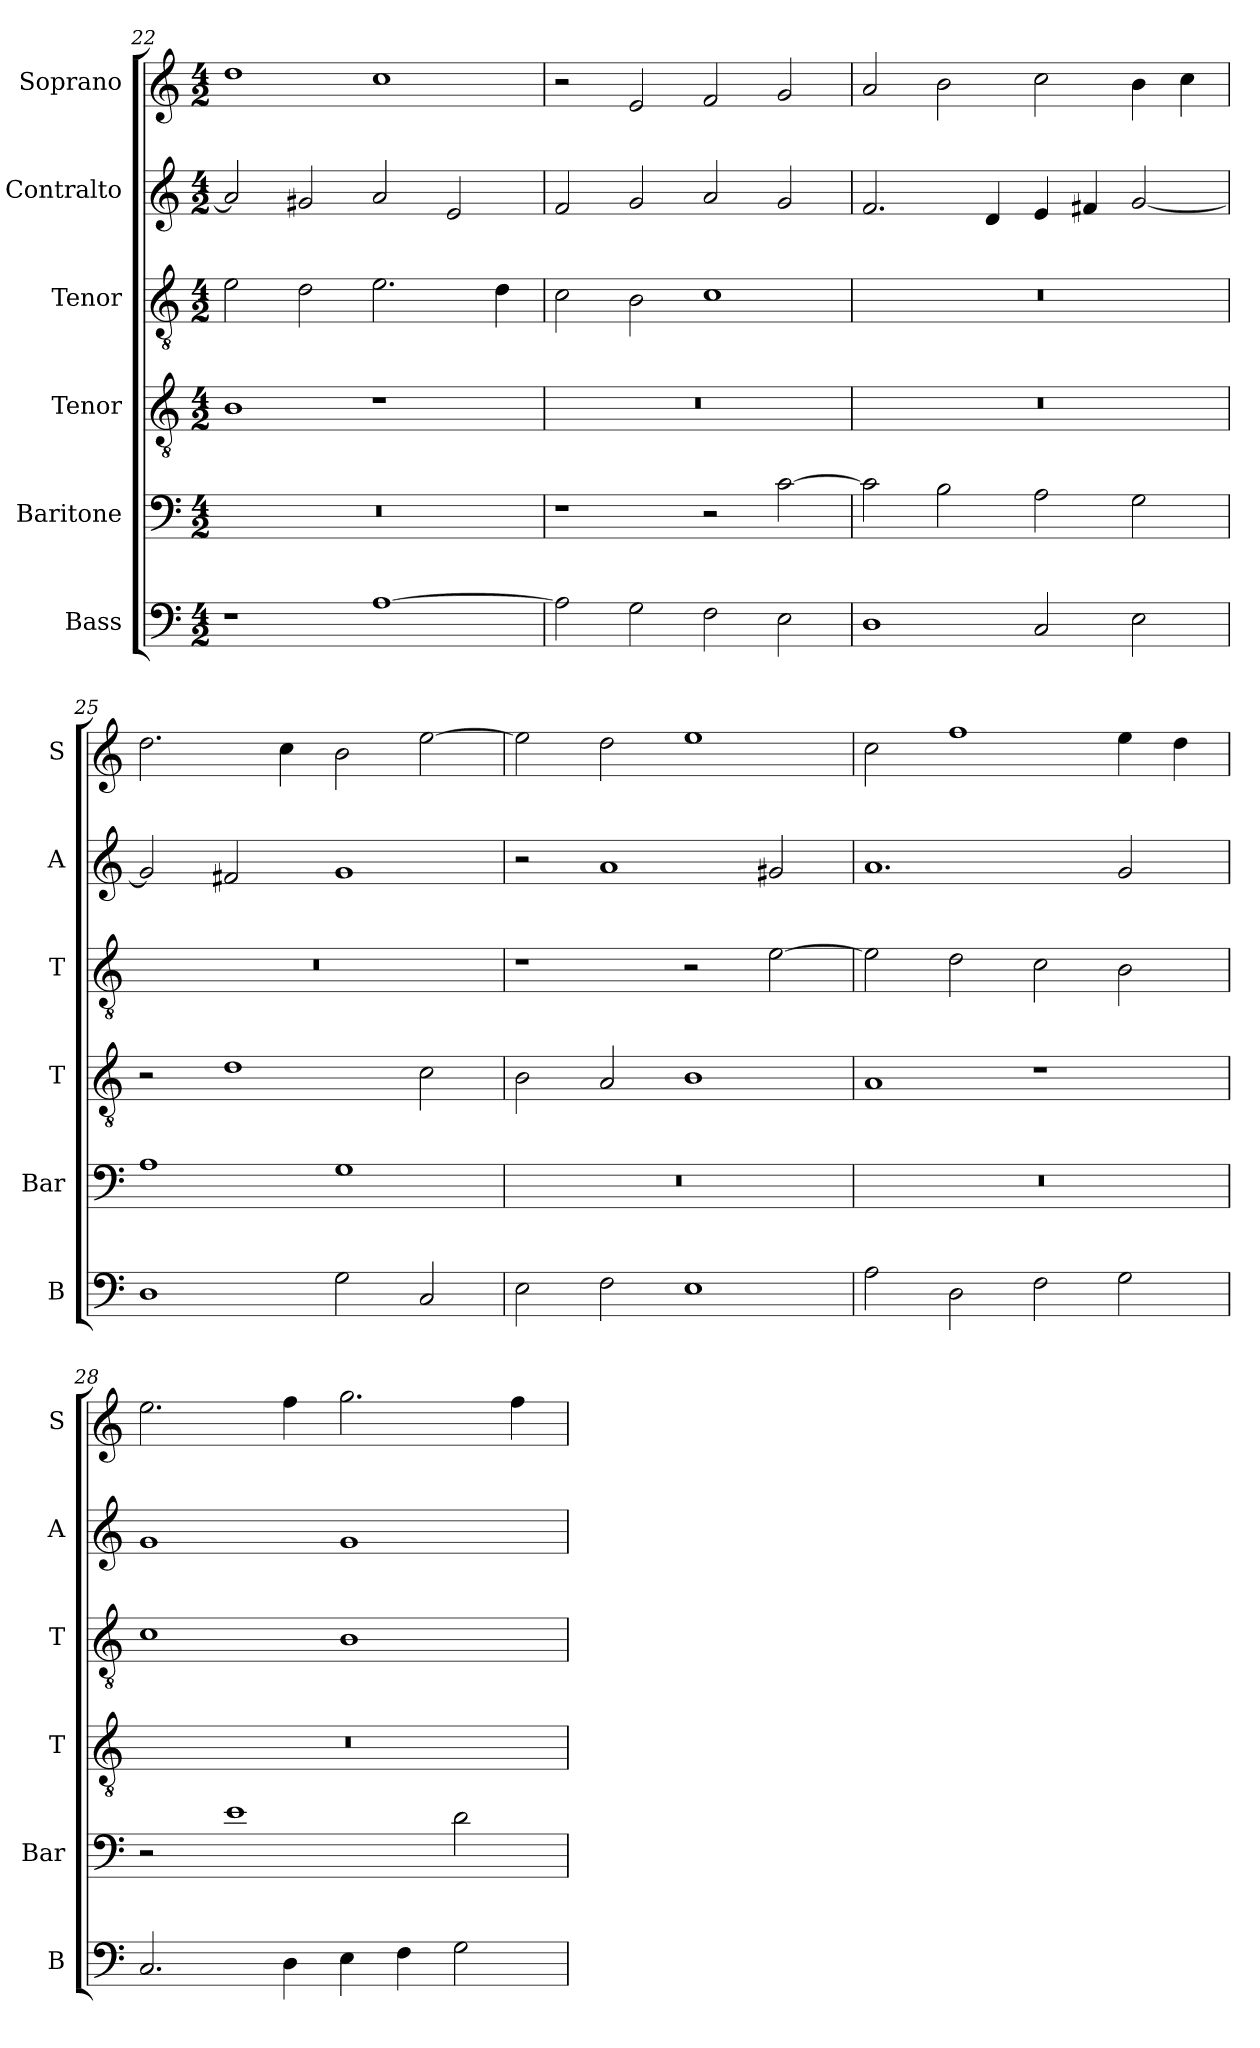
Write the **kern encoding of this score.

**kern	**kern	**kern	**kern	**kern	**kern
*part6	*part5	*part4	*part3	*part2	*part1
*staff6	*staff5	*staff4	*staff3	*staff2	*staff1
*I"Bass	*I"Baritone	*I"Tenor	*I"Tenor	*I"Contralto	*I"Soprano
*I'B	*I'Bar	*I'T	*I'T	*I'A	*I'S
*clefF4	*clefF4	*clefGv2	*clefGv2	*clefG2	*clefG2
*k[]	*k[]	*k[]	*k[]	*k[]	*k[]
*G:mix	*G:mix	*G:mix	*G:mix	*G:mix	*G:mix
*M4/2	*M4/2	*M4/2	*M4/2	*M4/2	*M4/2
=22	=22	=22	=22	=22	=22
1r	0r	1B	2e	2a]	1dd
.	.	.	2d	2g#X	.
[1A	.	1r	2.e	2a	1cc
.	.	.	.	2e	.
.	.	.	4d	.	.
=23	=23	=23	=23	=23	=23
2A]	1r	0r	2c	2f	2r
2G	.	.	2B	2g	2e
2F	2r	.	1c	2a	2f
2E	[2c	.	.	2g	2g
=24	=24	=24	=24	=24	=24
1D	2c]	0r	0r	2.f	2a
.	2B	.	.	.	2b
.	.	.	.	4d	.
2C	2A	.	.	4e	2cc
.	.	.	.	4f#X	.
2E	2G	.	.	[2g	4b
.	.	.	.	.	4cc
=25	=25	=25	=25	=25	=25
1D	1A	2r	0r	2g]	2.dd
.	.	1d	.	2f#X	.
.	.	.	.	.	4cc
2G	1G	.	.	1g	2b
2C	.	2c	.	.	[2ee
=26	=26	=26	=26	=26	=26
2E	0r	2B	1r	2r	2ee]
2F	.	2A	.	1a	2dd
1E	.	1B	2r	.	1ee
.	.	.	[2e	2g#X	.
=27	=27	=27	=27	=27	=27
2A	0r	1A	2e]	1.a	2cc
2D	.	.	2d	.	1ff
2F	.	1r	2c	.	.
2G	.	.	2B	2g	4ee
.	.	.	.	.	4dd
=28	=28	=28	=28	=28	=28
2.C	2r	0r	1c	1g	2.ee
.	1e	.	.	.	.
4D	.	.	.	.	4ff
4E	.	.	1B	1g	2.gg
4F	.	.	.	.	.
2G	2d	.	.	.	.
.	.	.	.	.	4ff
=	=	=	=	=	=
*-	*-	*-	*-	*-	*-
